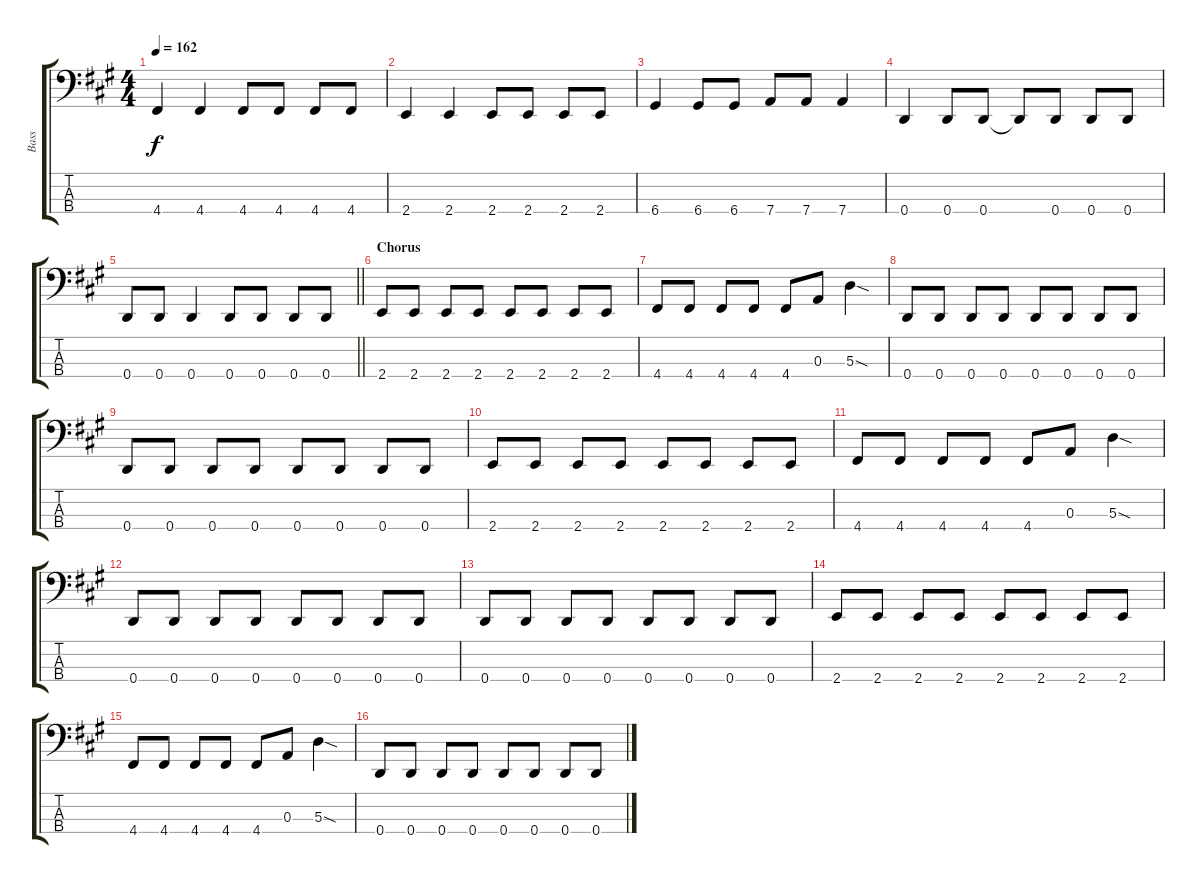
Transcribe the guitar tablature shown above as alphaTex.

\track ("Bass" "Bass") {instrument electricbassfinger}
\staff {score tabs}
\tuning (G2 D2 A1 D1) {hide}
\ts (4 4)
\tempo 162
\clef f4
\ks a
4.4.4{dy f} 4.4.4 4.4.8 4.4.8 4.4.8 4.4.8 |
2.4.4 2.4.4 2.4.8 2.4.8 2.4.8 2.4.8 |
6.4.4 6.4.8 6.4.8 7.4.8 7.4.8 7.4.4 |
0.4.4 0.4.8 0.4.8 0.4{t}.8 0.4.8 0.4.8 0.4.8 |
\barLineRight lightlight
0.4.8 0.4.8 0.4.4 0.4.8 0.4.8 0.4.8 0.4.8 |
\section ("" "Chorus")
2.4.8 2.4.8 2.4.8 2.4.8 2.4.8 2.4.8 2.4.8 2.4.8 |
4.4.8 4.4.8 4.4.8 4.4.8 4.4.8 0.3.8 5.3{sod}.4 |
0.4.8 0.4.8 0.4.8 0.4.8 0.4.8 0.4.8 0.4.8 0.4.8 |
0.4.8 0.4.8 0.4.8 0.4.8 0.4.8 0.4.8 0.4.8 0.4.8 |
2.4.8 2.4.8 2.4.8 2.4.8 2.4.8 2.4.8 2.4.8 2.4.8 |
4.4.8 4.4.8 4.4.8 4.4.8 4.4.8 0.3.8 5.3{sod}.4 |
0.4.8 0.4.8 0.4.8 0.4.8 0.4.8 0.4.8 0.4.8 0.4.8 |
0.4.8 0.4.8 0.4.8 0.4.8 0.4.8 0.4.8 0.4.8 0.4.8 |
2.4.8 2.4.8 2.4.8 2.4.8 2.4.8 2.4.8 2.4.8 2.4.8 |
4.4.8 4.4.8 4.4.8 4.4.8 4.4.8 0.3.8 5.3{sod}.4 |
0.4.8 0.4.8 0.4.8 0.4.8 0.4.8 0.4.8 0.4.8 0.4.8
